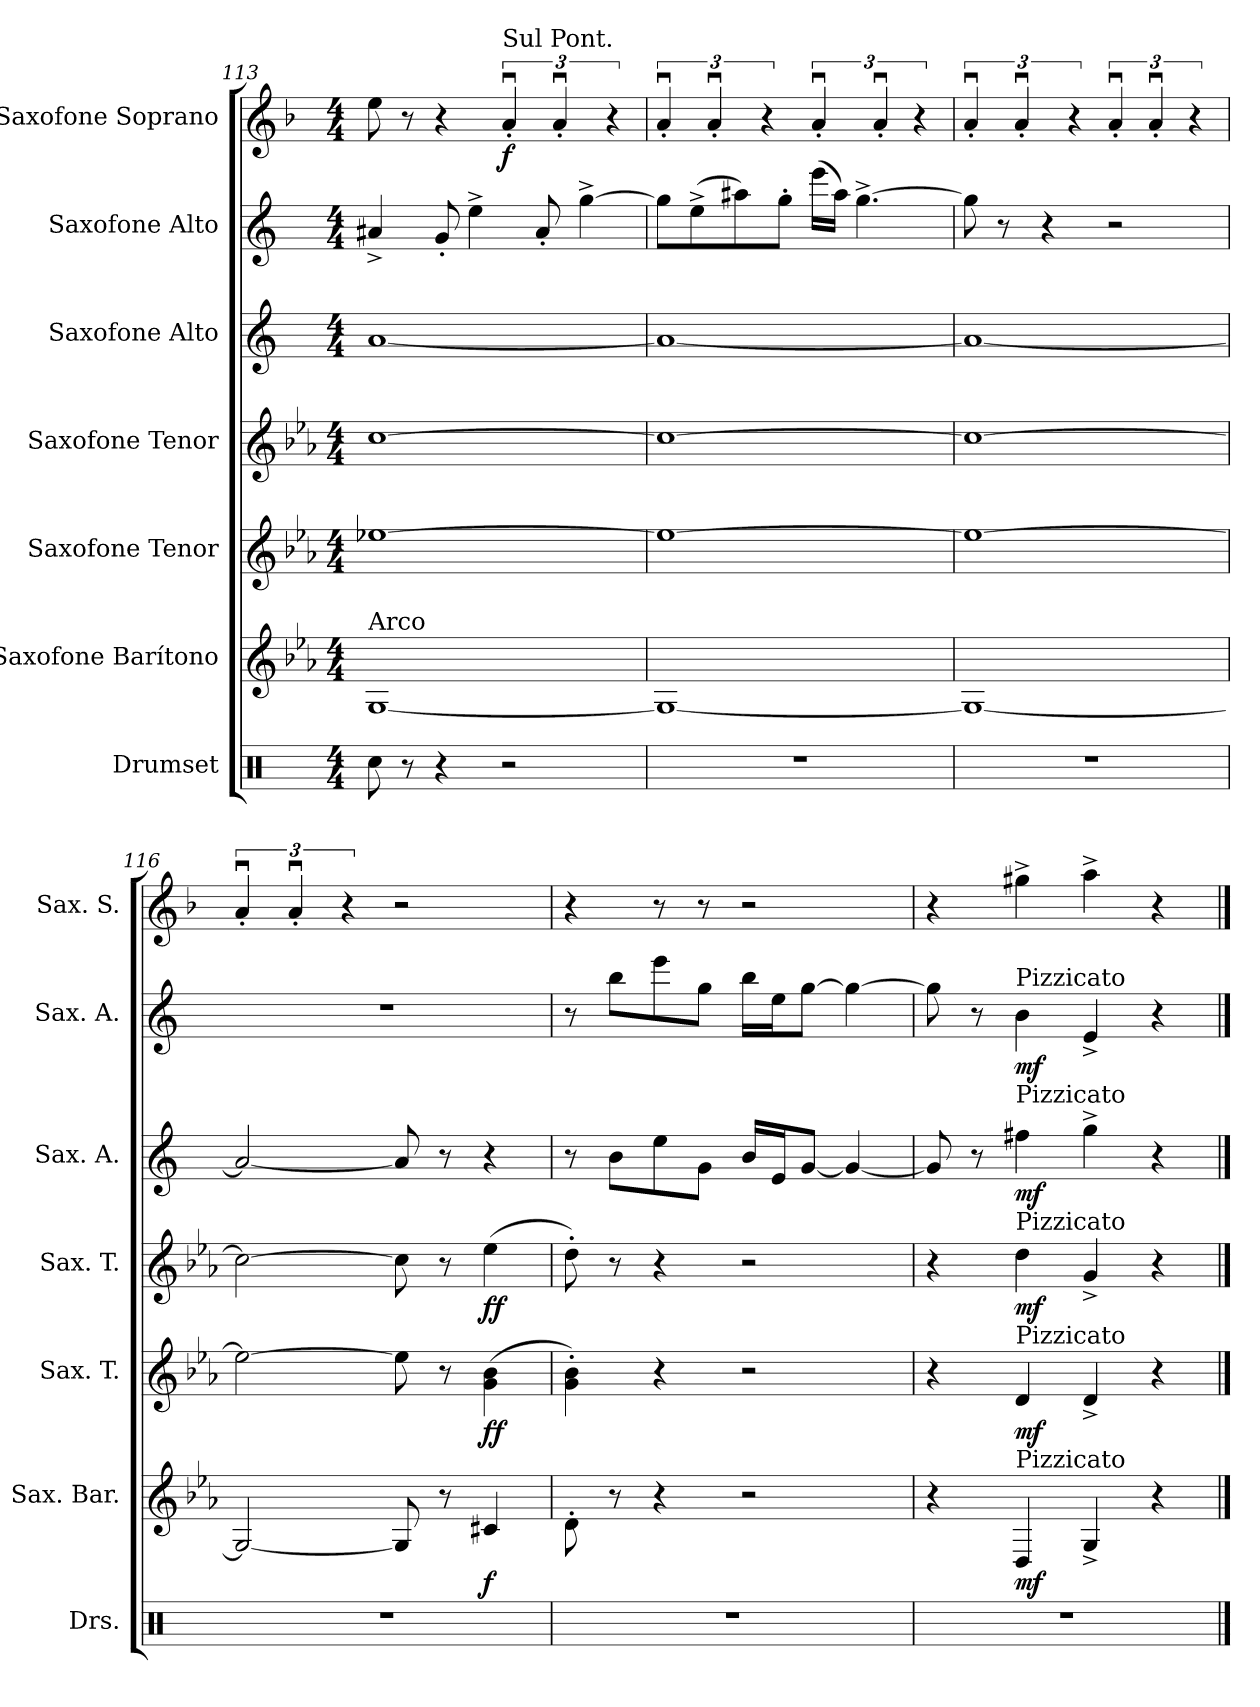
**kern	**kern	**dynam	**kern	**dynam	**kern	**dynam	**kern	**dynam	**kern	**dynam	**kern	**dynam
*part7	*part6	*part6	*part5	*part5	*part4	*part4	*part3	*part3	*part2	*part2	*part1	*part1
*staff7	*staff6	*staff6	*staff5	*staff5	*staff4	*staff4	*staff3	*staff3	*staff2	*staff2	*staff1	*staff1
*I"Drumset	*I"Saxofone Barítono	*	*I"Saxofone Tenor	*	*I"Saxofone Tenor	*	*I"Saxofone Alto	*	*I"Saxofone Alto	*	*I"Saxofone Soprano	*
*I'Drs.	*I'Sax. Bar.	*	*I'Sax. T.	*	*I'Sax. T.	*	*I'Sax. A.	*	*I'Sax. A.	*	*I'Sax. S.	*
*clefX	*clefG2	*	*clefG2	*	*clefG2	*	*clefG2	*	*clefG2	*	*clefG2	*
*	*ITrd12c21	*	*ITrd8c14	*	*ITrd8c14	*	*ITrd5c9	*	*ITrd5c9	*	*ITrd1c2	*
*k[]	*k[b-e-a-]	*	*k[b-e-a-]	*	*k[b-e-a-]	*	*k[b-e-a-]	*	*k[b-e-a-]	*	*k[b-e-a-]	*
*M4/4	*M4/4	*	*M4/4	*	*M4/4	*	*M4/4	*	*M4/4	*	*M4/4	*
=113	=113	=113	=113	=113	=113	=113	=113	=113	=113	=113	=113	=113
!	!LO:TX:a:t=Arco	!	!	!	!	!	!	!	!	!	!	!
8Rcc\	[1GG	.	[1e-X	.	[1c	.	[1c	.	4c#X^/	.	8dd\	.
8r	.	.	.	.	.	.	.	.	.	.	8r	.
4r	.	.	.	.	.	.	.	.	8B-'/	.	4r	.
.	.	.	.	.	.	.	.	.	4g^\	.	.	.
!	!	!	!	!	!	!	!	!	!	!	!LO:TX:a:t=Sul Pont.	!
!	!	!	!	!	!	!	!	!	!	!	!	!LO:DY:b
2r	.	.	.	.	.	.	.	.	.	.	6gu'/	f
.	.	.	.	.	.	.	.	.	8c#'/	.	.	.
.	.	.	.	.	.	.	.	.	.	.	6gu'/	.
.	.	.	.	.	.	.	.	.	[4b-^\	.	.	.
.	.	.	.	.	.	.	.	.	.	.	6r	.
=114	=114	=114	=114	=114	=114	=114	=114	=114	=114	=114	=114	=114
1r	1GG_	.	1e-_	.	1c_	.	1c_	.	8b-\L]	.	6gu'/	.
.	.	.	.	.	.	.	.	.	(8g^\	.	.	.
.	.	.	.	.	.	.	.	.	.	.	6gu'/	.
.	.	.	.	.	.	.	.	.	8cc#X\)	.	.	.
.	.	.	.	.	.	.	.	.	.	.	6r	.
.	.	.	.	.	.	.	.	.	8b-'\J	.	.	.
.	.	.	.	.	.	.	.	.	(16gg\LL	.	6gu'/	.
.	.	.	.	.	.	.	.	.	16cc#\JJ)	.	.	.
.	.	.	.	.	.	.	.	.	[4.b-^\	.	.	.
.	.	.	.	.	.	.	.	.	.	.	6gu'/	.
.	.	.	.	.	.	.	.	.	.	.	6r	.
!!LO:PB:g=z
=115	=115	=115	=115	=115	=115	=115	=115	=115	=115	=115	=115	=115
1r	1GG_	.	1e-_	.	1c_	.	1c_	.	8b-\]	.	6gu'/	.
.	.	.	.	.	.	.	.	.	8r	.	.	.
.	.	.	.	.	.	.	.	.	.	.	6gu'/	.
.	.	.	.	.	.	.	.	.	4r	.	.	.
.	.	.	.	.	.	.	.	.	.	.	6r	.
.	.	.	.	.	.	.	.	.	2r	.	6gu'/	.
.	.	.	.	.	.	.	.	.	.	.	6gu'/	.
.	.	.	.	.	.	.	.	.	.	.	6r	.
=116	=116	=116	=116	=116	=116	=116	=116	=116	=116	=116	=116	=116
1r	2GG/_	.	2e-\_	.	2c\_	.	2c/_	.	1r	.	6gu'/	.
.	.	.	.	.	.	.	.	.	.	.	6gu'/	.
.	.	.	.	.	.	.	.	.	.	.	6r	.
.	8GG/]	.	8e-\]	.	8c\]	.	8c/]	.	.	.	2r	.
.	8r	.	8r	.	8r	.	8r	.	.	.	.	.
!	!	!LO:DY:b	!	!LO:DY:b	!	!	!	!	!	!	!	!
!	!	!	!	!LO:DY:n=1:b	!	!LO:DY:b	!	!	!	!	!	!
!	!	!	!	!	!	!LO:DY:n=1:b	!	!	!	!	!	!
.	4C#X/	f	(4G\ 4B-\	f f	(4e-\	f f	4r	.	.	.	.	.
=117	=117	=117	=117	=117	=117	=117	=117	=117	=117	=117	=117	=117
1r	8D'\	.	4G\' 4B-\')	.	8d'\)	.	8r	.	8r	.	4r	.
.	8r	.	.	.	8r	.	8d\L	.	8dd\L	.	.	.
.	4r	.	4r	.	4r	.	8g\	.	8gg\	.	8r	.
.	.	.	.	.	.	.	8B-\J	.	8b-\J	.	8r	.
.	2r	.	2r	.	2r	.	16d/LL	.	16dd\LL	.	2r	.
.	.	.	.	.	.	.	16G/J	.	16g\J	.	.	.
.	.	.	.	.	.	.	[8B-/J	.	[8b-\J	.	.	.
.	.	.	.	.	.	.	4B-/_	.	4b-\_	.	.	.
=118	=118	=118	=118	=118	=118	=118	=118	=118	=118	=118	=118	=118
1r	4r	.	4r	.	4r	.	8B-/]	.	8b-\]	.	4r	.
.	.	.	.	.	.	.	8r	.	8r	.	.	.
!	!	!	!	!	!	!	!	!	!LO:TX:a:t=Pizzicato	!	!	!
!	!	!	!	!	!	!	!LO:TX:a:t=Pizzicato	!	!	!	!	!
!	!	!	!	!	!LO:TX:a:t=Pizzicato	!	!	!	!	!	!	!
!	!	!	!LO:TX:a:t=Pizzicato	!	!	!	!	!	!	!	!	!
!	!LO:TX:a:t=Pizzicato	!	!	!	!	!	!	!	!	!	!	!
!	!	!LO:DY:b	!	!LO:DY:b	!	!LO:DY:b	!	!LO:DY:b	!	!LO:DY:b	!	!
.	4DD/	mf	4D/	mf	4d\	mf	4an\	mf	4d\	mf	4ff#X^\	.
.	4GG^/	.	4D^/	.	4G^/	.	4b-^\	.	4G^/	.	4gg^\	.
.	4r	.	4r	.	4r	.	4r	.	4r	.	4r	.
==	==	==	==	==	==	==	==	==	==	==	==	==
*-	*-	*-	*-	*-	*-	*-	*-	*-	*-	*-	*-	*-
